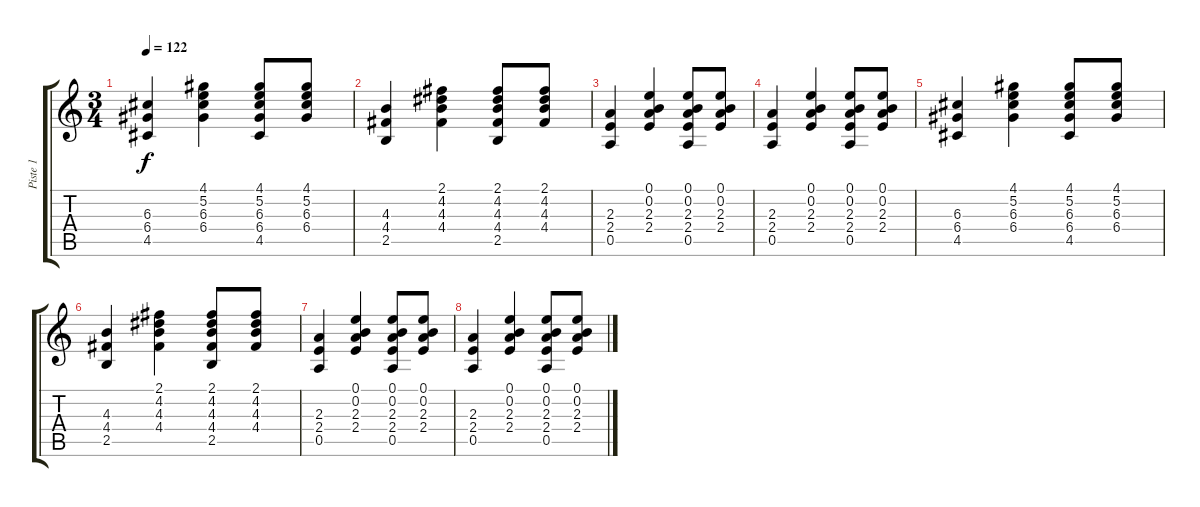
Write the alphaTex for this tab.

\track ("Piste 1" "Piste 1") {instrument acousticguitarsteel}
\staff {score tabs}
\tuning (E4 B3 G3 D3 A2 E2) {hide}
\ts (3 4)
\tempo 122
\clef g2
\ks c
(6.3 6.4 4.5).4{dy f} (4.1 5.2 6.3 6.4).4 (4.1 5.2 6.3 6.4 4.5).8 (4.1 5.2 6.3 6.4).8 |
(4.3 4.4 2.5).4 (2.1 4.2 4.3 4.4).4 (2.1 4.2 4.3 4.4 2.5).8 (2.1 4.2 4.3 4.4).8 |
(2.3 2.4 0.5).4 (0.1 0.2 2.3 2.4).4 (0.1 0.2 2.3 2.4 0.5).8 (0.1 0.2 2.3 2.4).8 |
(2.3 2.4 0.5).4 (0.1 0.2 2.3 2.4).4 (0.1 0.2 2.3 2.4 0.5).8 (0.1 0.2 2.3 2.4).8 |
(6.3 6.4 4.5).4 (4.1 5.2 6.3 6.4).4 (4.1 5.2 6.3 6.4 4.5).8 (4.1 5.2 6.3 6.4).8 |
(4.3 4.4 2.5).4 (2.1 4.2 4.3 4.4).4 (2.1 4.2 4.3 4.4 2.5).8 (2.1 4.2 4.3 4.4).8 |
(2.3 2.4 0.5).4 (0.1 0.2 2.3 2.4).4 (0.1 0.2 2.3 2.4 0.5).8 (0.1 0.2 2.3 2.4).8 |
(2.3 2.4 0.5).4 (0.1 0.2 2.3 2.4).4 (0.1 0.2 2.3 2.4 0.5).8 (0.1 0.2 2.3 2.4).8
